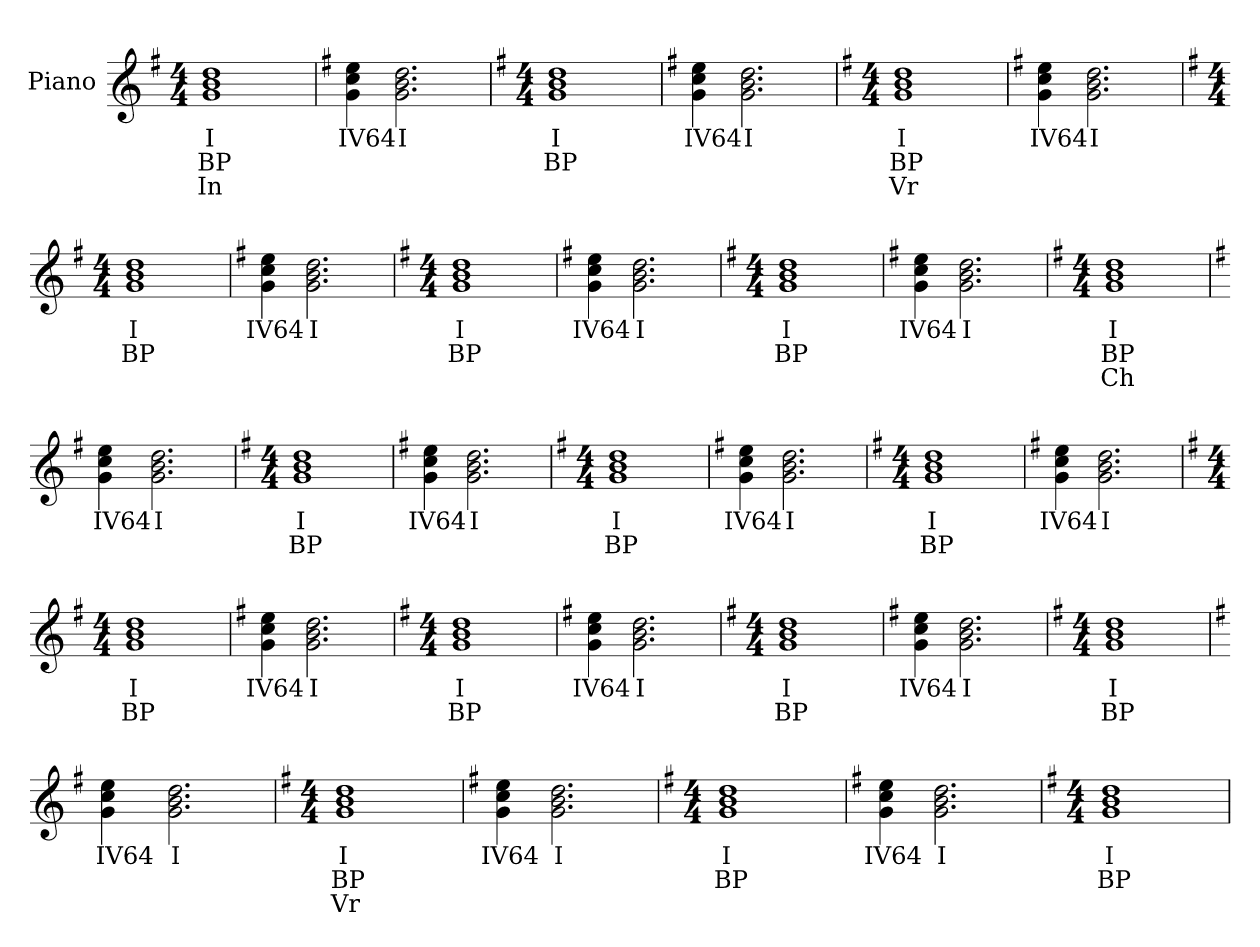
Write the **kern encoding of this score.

**kern	**text	**text	**text
*part1	*part1	*part1	*part1
*staff1	*staff1	*staff1	*staff1
*I"Piano	*	*	*
*I'Pno	*	*	*
*k[f#]	*	*	*
*G:	*	*	*
*M4/4	*	*	*
=	=	=	=
1g 1b 1dd	I	BP	In
=	=	=	=
*k[f#]	*	*	*
*G:	*	*	*
4g 4cc 4ee	IV64	.	.
2.g 2.b 2.dd	I	.	.
=	=	=	=
*k[f#]	*	*	*
*G:	*	*	*
*M4/4	*	*	*
1g 1b 1dd	I	BP	.
=	=	=	=
*k[f#]	*	*	*
*G:	*	*	*
4g 4cc 4ee	IV64	.	.
2.g 2.b 2.dd	I	.	.
=	=	=	=
*k[f#]	*	*	*
*G:	*	*	*
*M4/4	*	*	*
1g 1b 1dd	I	BP	Vr
=	=	=	=
*k[f#]	*	*	*
*G:	*	*	*
4g 4cc 4ee	IV64	.	.
2.g 2.b 2.dd	I	.	.
=	=	=	=
*k[f#]	*	*	*
*G:	*	*	*
*M4/4	*	*	*
1g 1b 1dd	I	BP	.
=	=	=	=
*k[f#]	*	*	*
*G:	*	*	*
4g 4cc 4ee	IV64	.	.
2.g 2.b 2.dd	I	.	.
=	=	=	=
*k[f#]	*	*	*
*G:	*	*	*
*M4/4	*	*	*
1g 1b 1dd	I	BP	.
=	=	=	=
*k[f#]	*	*	*
*G:	*	*	*
4g 4cc 4ee	IV64	.	.
2.g 2.b 2.dd	I	.	.
=	=	=	=
*k[f#]	*	*	*
*G:	*	*	*
*M4/4	*	*	*
1g 1b 1dd	I	BP	.
=	=	=	=
*k[f#]	*	*	*
*G:	*	*	*
4g 4cc 4ee	IV64	.	.
2.g 2.b 2.dd	I	.	.
=	=	=	=
*k[f#]	*	*	*
*G:	*	*	*
*M4/4	*	*	*
1g 1b 1dd	I	BP	Ch
=	=	=	=
*k[f#]	*	*	*
*G:	*	*	*
4g 4cc 4ee	IV64	.	.
2.g 2.b 2.dd	I	.	.
=	=	=	=
*k[f#]	*	*	*
*G:	*	*	*
*M4/4	*	*	*
1g 1b 1dd	I	BP	.
=	=	=	=
*k[f#]	*	*	*
*G:	*	*	*
4g 4cc 4ee	IV64	.	.
2.g 2.b 2.dd	I	.	.
=	=	=	=
*k[f#]	*	*	*
*G:	*	*	*
*M4/4	*	*	*
1g 1b 1dd	I	BP	.
=	=	=	=
*k[f#]	*	*	*
*G:	*	*	*
4g 4cc 4ee	IV64	.	.
2.g 2.b 2.dd	I	.	.
=	=	=	=
*k[f#]	*	*	*
*G:	*	*	*
*M4/4	*	*	*
1g 1b 1dd	I	BP	.
=	=	=	=
*k[f#]	*	*	*
*G:	*	*	*
4g 4cc 4ee	IV64	.	.
2.g 2.b 2.dd	I	.	.
=	=	=	=
*k[f#]	*	*	*
*G:	*	*	*
*M4/4	*	*	*
1g 1b 1dd	I	BP	.
=	=	=	=
*k[f#]	*	*	*
*G:	*	*	*
4g 4cc 4ee	IV64	.	.
2.g 2.b 2.dd	I	.	.
=	=	=	=
*k[f#]	*	*	*
*G:	*	*	*
*M4/4	*	*	*
1g 1b 1dd	I	BP	.
=	=	=	=
*k[f#]	*	*	*
*G:	*	*	*
4g 4cc 4ee	IV64	.	.
2.g 2.b 2.dd	I	.	.
=	=	=	=
*k[f#]	*	*	*
*G:	*	*	*
*M4/4	*	*	*
1g 1b 1dd	I	BP	.
=	=	=	=
*k[f#]	*	*	*
*G:	*	*	*
4g 4cc 4ee	IV64	.	.
2.g 2.b 2.dd	I	.	.
=	=	=	=
*k[f#]	*	*	*
*G:	*	*	*
*M4/4	*	*	*
1g 1b 1dd	I	BP	.
=	=	=	=
*k[f#]	*	*	*
*G:	*	*	*
4g 4cc 4ee	IV64	.	.
2.g 2.b 2.dd	I	.	.
=	=	=	=
*k[f#]	*	*	*
*G:	*	*	*
*M4/4	*	*	*
1g 1b 1dd	I	BP	Vr
=	=	=	=
*k[f#]	*	*	*
*G:	*	*	*
4g 4cc 4ee	IV64	.	.
2.g 2.b 2.dd	I	.	.
=	=	=	=
*k[f#]	*	*	*
*G:	*	*	*
*M4/4	*	*	*
1g 1b 1dd	I	BP	.
=	=	=	=
*k[f#]	*	*	*
*G:	*	*	*
4g 4cc 4ee	IV64	.	.
2.g 2.b 2.dd	I	.	.
=	=	=	=
*k[f#]	*	*	*
*G:	*	*	*
*M4/4	*	*	*
1g 1b 1dd	I	BP	.
=	=	=	=
*-	*-	*-	*-
